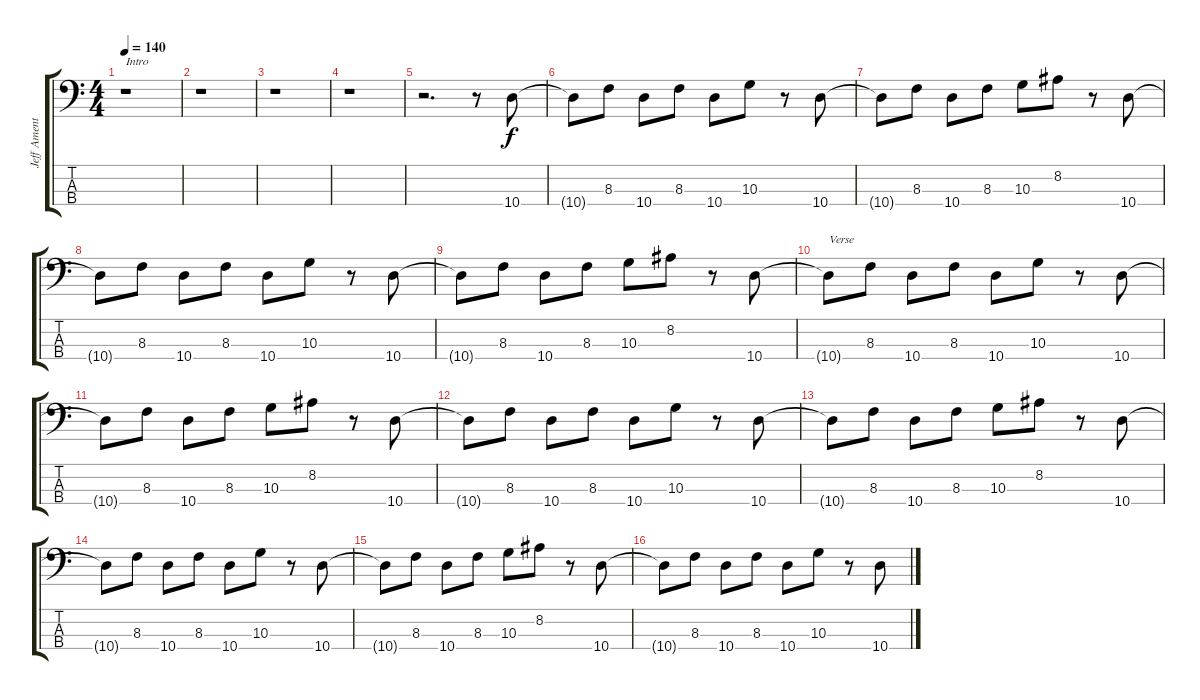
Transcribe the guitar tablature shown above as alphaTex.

\track ("Jeff Ament" "Jeff Ament") {instrument electricbassfinger}
\staff {score tabs}
\tuning (G2 D2 A1 E1) {hide}
\ts (4 4)
\tempo 140
\clef f4
\ks c
r.1{txt "Intro" dy f instrument electricbassfinger} |
r.1 |
r.1 |
r.1 |
r.2{d} r.8 10.4.8 |
10.4{t}.8 8.3.8 10.4.8 8.3.8 10.4.8 10.3.8 r.8 10.4.8 |
10.4{t}.8 8.3.8 10.4.8 8.3.8 10.3.8 8.2.8 r.8 10.4.8 |
10.4{t}.8 8.3.8 10.4.8 8.3.8 10.4.8 10.3.8 r.8 10.4.8 |
10.4{t}.8 8.3.8 10.4.8 8.3.8 10.3.8 8.2.8 r.8 10.4.8 |
10.4{t}.8{txt "Verse"} 8.3.8 10.4.8 8.3.8 10.4.8 10.3.8 r.8 10.4.8 |
10.4{t}.8 8.3.8 10.4.8 8.3.8 10.3.8 8.2.8 r.8 10.4.8 |
10.4{t}.8 8.3.8 10.4.8 8.3.8 10.4.8 10.3.8 r.8 10.4.8 |
10.4{t}.8 8.3.8 10.4.8 8.3.8 10.3.8 8.2.8 r.8 10.4.8 |
10.4{t}.8 8.3.8 10.4.8 8.3.8 10.4.8 10.3.8 r.8 10.4.8 |
10.4{t}.8 8.3.8 10.4.8 8.3.8 10.3.8 8.2.8 r.8 10.4.8 |
10.4{t}.8 8.3.8 10.4.8 8.3.8 10.4.8 10.3.8 r.8 10.4.8
